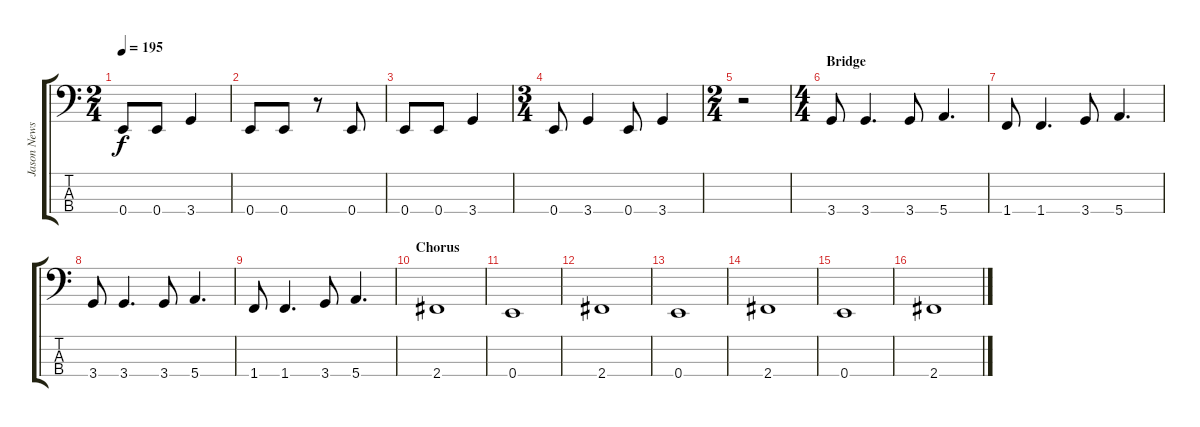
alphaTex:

\track ("Jason Newsted" "Jason News") {instrument electricbasspick}
\staff {score tabs}
\tuning (G2 D2 A1 E1) {hide}
\ts (2 4)
\tempo 195
\clef f4
\ks c
0.4.8{dy f} 0.4.8 3.4.4 |
0.4.8 0.4.8 r.8 0.4.8 |
0.4.8 0.4.8 3.4.4 |
\ts (3 4)
0.4.8 3.4.4 0.4.8 3.4.4 |
\ts (2 4)
r.2 |
\ts (4 4)
\section ("" "Bridge")
3.4.8 3.4.4{d} 3.4.8 5.4.4{d} |
1.4.8 1.4.4{d} 3.4.8 5.4.4{d} |
3.4.8 3.4.4{d} 3.4.8 5.4.4{d} |
1.4.8 1.4.4{d} 3.4.8 5.4.4{d} |
\section ("" "Chorus")
2.4.1 |
0.4.1 |
2.4.1 |
0.4.1 |
2.4.1 |
0.4.1 |
2.4.1
